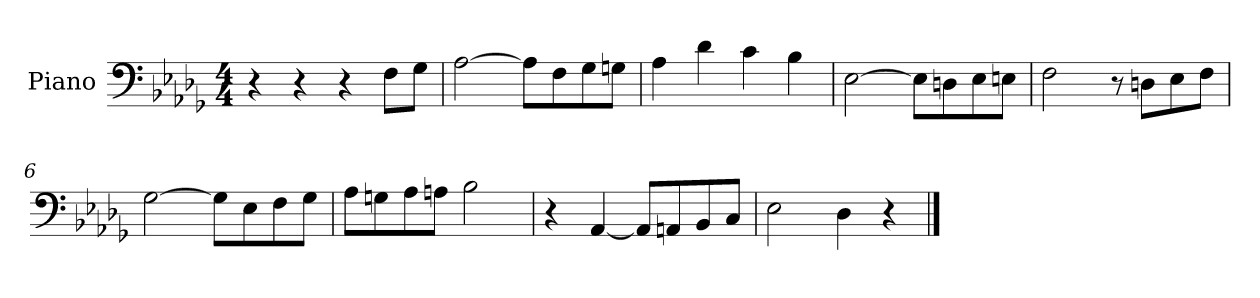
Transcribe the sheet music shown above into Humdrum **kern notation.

**kern
*part1
*staff1
*I"Piano
*I'Pno
*clefF4
*k[b-e-a-d-g-]
*M4/4
=1
4r
4r
4r
8F\L
8G-\J
=2
[2A-\
8A-\L]
8F\
8G-\
8Gn\J
=3
4A-\
4d-\
4c\
4B-\
=4
[2E-\
8E-\L]
8Dn\
8E-\
8En\J
=5
2F\
8r
8Dn\L
8E-\
8F\J
=6
[2G-\
8G-\L]
8E-\
8F\
8G-\J
=7
8A-\L
8Gn\
8A-\
8An\J
2B-\
=8
4r
[4AA-/
8AA-/L]
8AAn/
8BB-/
8C/J
=9
2E-\
4D-\
4r
==
*-
